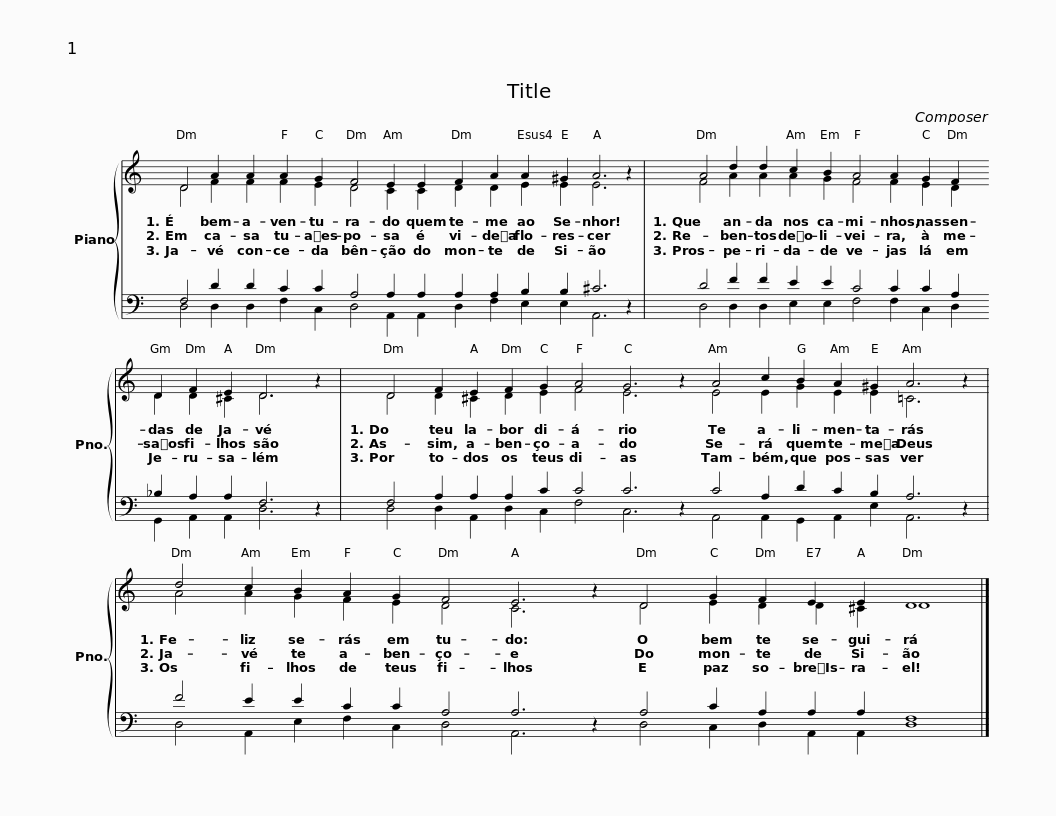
X:1
%%score { ( 1 2 ) | ( 3 4 ) }
L:1/8
M:none
I:linebreak $
K:C
V:1 treble
V:2 treble
V:3 bass
V:4 bass
V:1
 D4 A2 A2 A2 G2 F4 E2 E2 F2 A2 A2 ^G2 A6 z2 |$ A4 d2 d2 c2 B2 A4 A2 G2 F2 D2 F2 E2 D6 z2 |$ D4 F2 E2 F2 G2 A4 G6 z2 A4 c2 B2 A2 ^G2 A6 z2 |$ d4 c2 B2 A2 G2 F4 E6 z2 D4 G2 F2 E2 E2 D8 |] %4
V:2
 D4 F2 F2 F2 E2 D4 C2 C2 D2 D2 E2 E2 E6 x2 |$ F4 A2 A2 A2 G2 F4 F2 E2 D2 D2 D2 ^C2 D6 x2 |$ D4 D2 ^C2 D2 E2 F4 E6 x2 E4 E2 G2 E2 E2 =C6 x2 |$ A4 A2 G2 F2 E2 D4 C6 x2 D4 E2 D2 D2 ^C2 D8 |] %4
V:3
 F,4 D2 D2 C2 C2 A,4 A,2 A,2 A,2 A,2 B,2 B,2 ^C6 z2 |$ D4 F2 F2 E2 E2 C4 C2 C2 A,2 _B,2 A,2 A,2 F,6 z2 |$ F,4 A,2 A,2 A,2 C2 C4 C6 z2 C4 A,2 D2 C2 B,2 A,6 z2 |$ F4 E2 E2 C2 C2 A,4 A,6 z2 A,4 C2 A,2 A,2 A,2 F,8 |] %4
V:4
 D,4 D,2 D,2 F,2 C,2 D,4 A,,2 A,,2 D,2 F,2 E,2 E,2 A,,6 x2 |$ D,4 D,2 D,2 E,2 E,2 F,4 F,2 C,2 D,2 G,,2 A,,2 A,,2 D,6 x2 |$ D,4 D,2 A,,2 D,2 C,2 F,4 C,6 x2 A,,4 A,,2 G,,2 A,,2 E,2 A,,6 x2 |$ D,4 A,,2 E,2 F,2 C,2 D,4 A,,6 x2 D,4 C,2 D,2 A,,2 A,,2 D,8 |] %4
